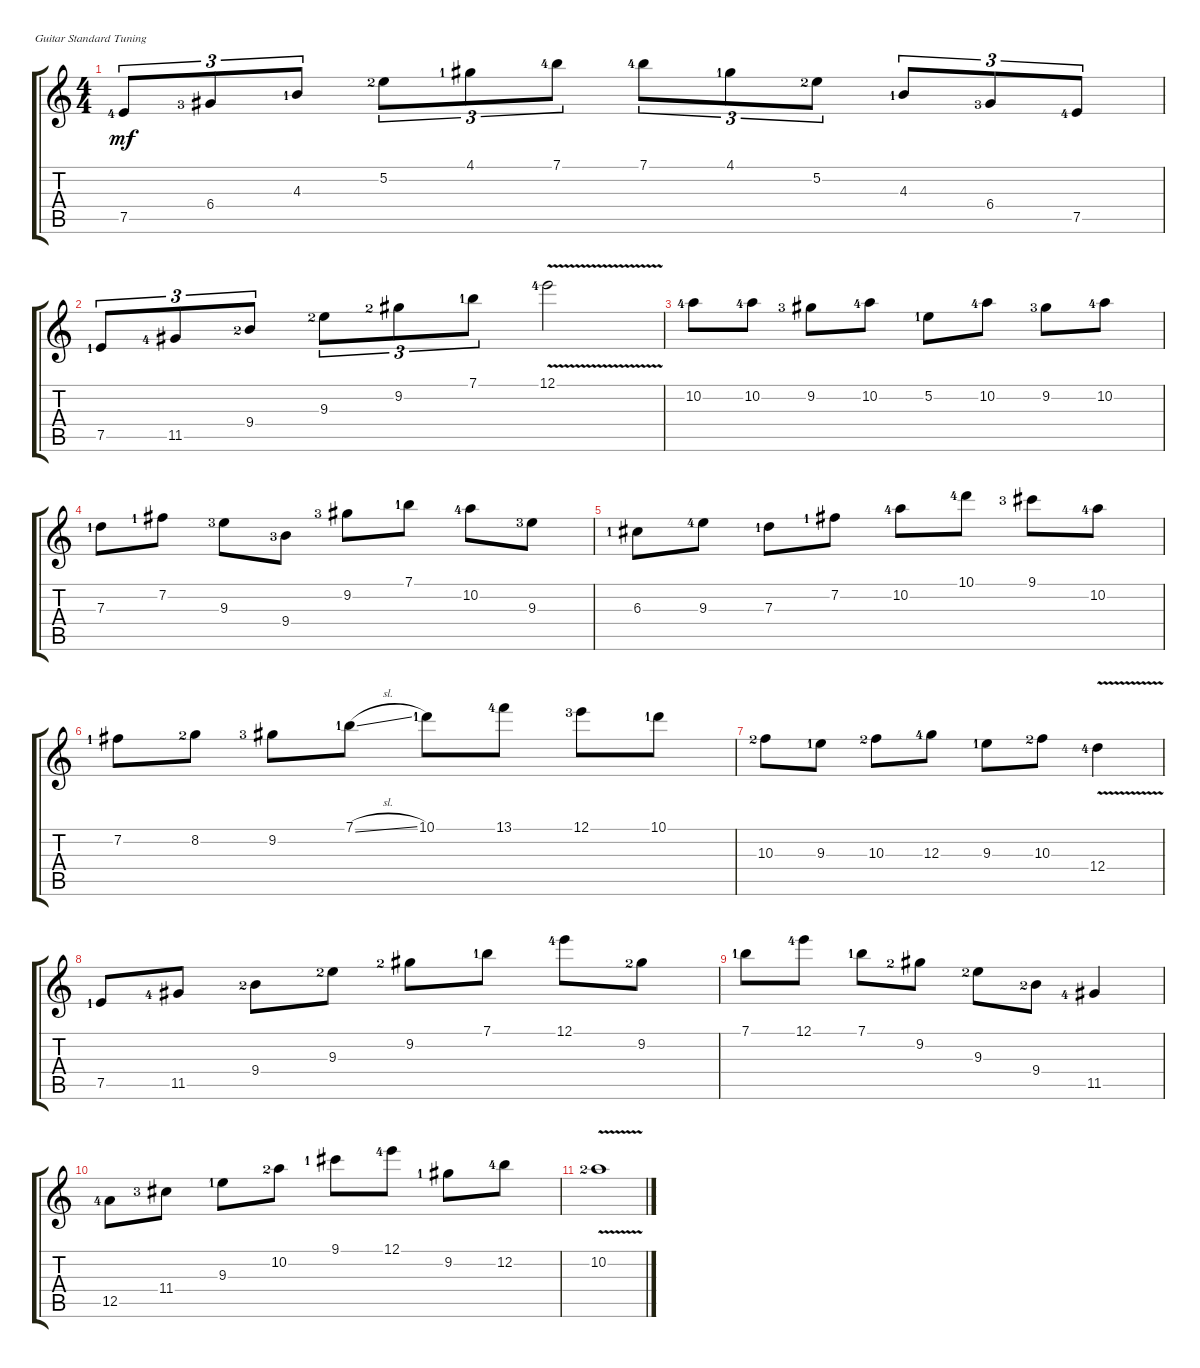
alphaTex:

\defaultSystemsLayout 4
\bracketExtendMode groupsimilarinstruments
\multiTrackTrackNamePolicy hidden
\firstSystemTrackNameOrientation horizontal
\otherSystemsTrackNameOrientation horizontal
\track "" {instrument acousticguitarnylon}
\staff {score tabs}
\tuning (E4 B3 G3 D3 A2 E2)
\ts (4 4)
\tempo (120 hide)
\clef g2
\scale
0.960908
\ks c
7.5{lf 5}.8{tu (3 2) dy mf} 6.4{lf 4}.8{tu (3 2)} 4.3{lf 2}.8{tu (3 2)} 5.2{lf 3}.8{tu (3 2)} 4.1{lf 2}.8{tu (3 2)} 7.1{lf 5}.8{tu (3 2)} 7.1{lf 5}.8{tu (3 2)} 4.1{lf 2}.8{tu (3 2)} 5.2{lf 3}.8{tu (3 2)} 4.3{lf 2}.8{tu (3 2)} 6.4{lf 4}.8{tu (3 2)} 7.5{lf 5}.8{tu (3 2)} |
\scale
1.07818 7.5{lf 2}.8{tu (3 2)} 11.5{lf 5}.8{tu (3 2)} 9.4{lf 3}.8{tu (3 2)} 9.3{lf 3}.8{tu (3 2)} 9.2{lf 3}.8{tu (3 2)} 7.1{lf 2}.8{tu (3 2)} 12.1{v lf 5}.2 |
\scale
0.960908 10.2{lf 5}.8 10.2{lf 5}.8 9.2{lf 4}.8 10.2{lf 5}.8 5.2{lf 2}.8 10.2{lf 5}.8 9.2{lf 4}.8 10.2{lf 5}.8 |
\scale
0.960908 7.3{lf 2}.8 7.2{lf 2}.8 9.3{lf 4}.8 9.4{lf 4}.8 9.2{lf 4}.8 7.1{lf 2}.8 10.2{lf 5}.8 9.3{lf 4}.8 |
\scale
1.07818 6.3{lf 2}.8 9.3{lf 5}.8 7.3{lf 2}.8 7.2{lf 2}.8 10.2{lf 5}.8 10.1{lf 5}.8 9.1{lf 4}.8 10.2{lf 5}.8 |
\scale
0.960908 7.2{lf 2}.8 8.2{lf 3}.8 9.2{lf 4}.8 7.1{sl lf 2}.8 10.1{lf 2}.8 13.1{lf 5}.8 12.1{lf 4}.8 10.1{lf 2}.8 |
\scale
0.960908 10.3{lf 3}.8 9.3{lf 2}.8 10.3{lf 3}.8 12.3{lf 5}.8 9.3{lf 2}.8 10.3{lf 3}.8 12.4{v lf 5}.4 |
\scale
1.07818 7.5{lf 2}.8 11.5{lf 5}.8 9.4{lf 3}.8 9.3{lf 3}.8 9.2{lf 3}.8 7.1{lf 2}.8 12.1{lf 5}.8 9.2{lf 3}.8 |
\scale
0.960908 7.1{lf 2}.8 12.1{lf 5}.8 7.1{lf 2}.8 9.2{lf 3}.8 9.3{lf 3}.8 9.4{lf 3}.8 11.5{lf 5}.4 |
\scale
0.960908 12.5{lf 5}.8 11.4{lf 4}.8 9.3{lf 2}.8 10.2{lf 3}.8 9.1{lf 2}.8 12.1{lf 5}.8 9.2{lf 2}.8 12.2{lf 5}.8 |
10.2{v lf 3}.1
